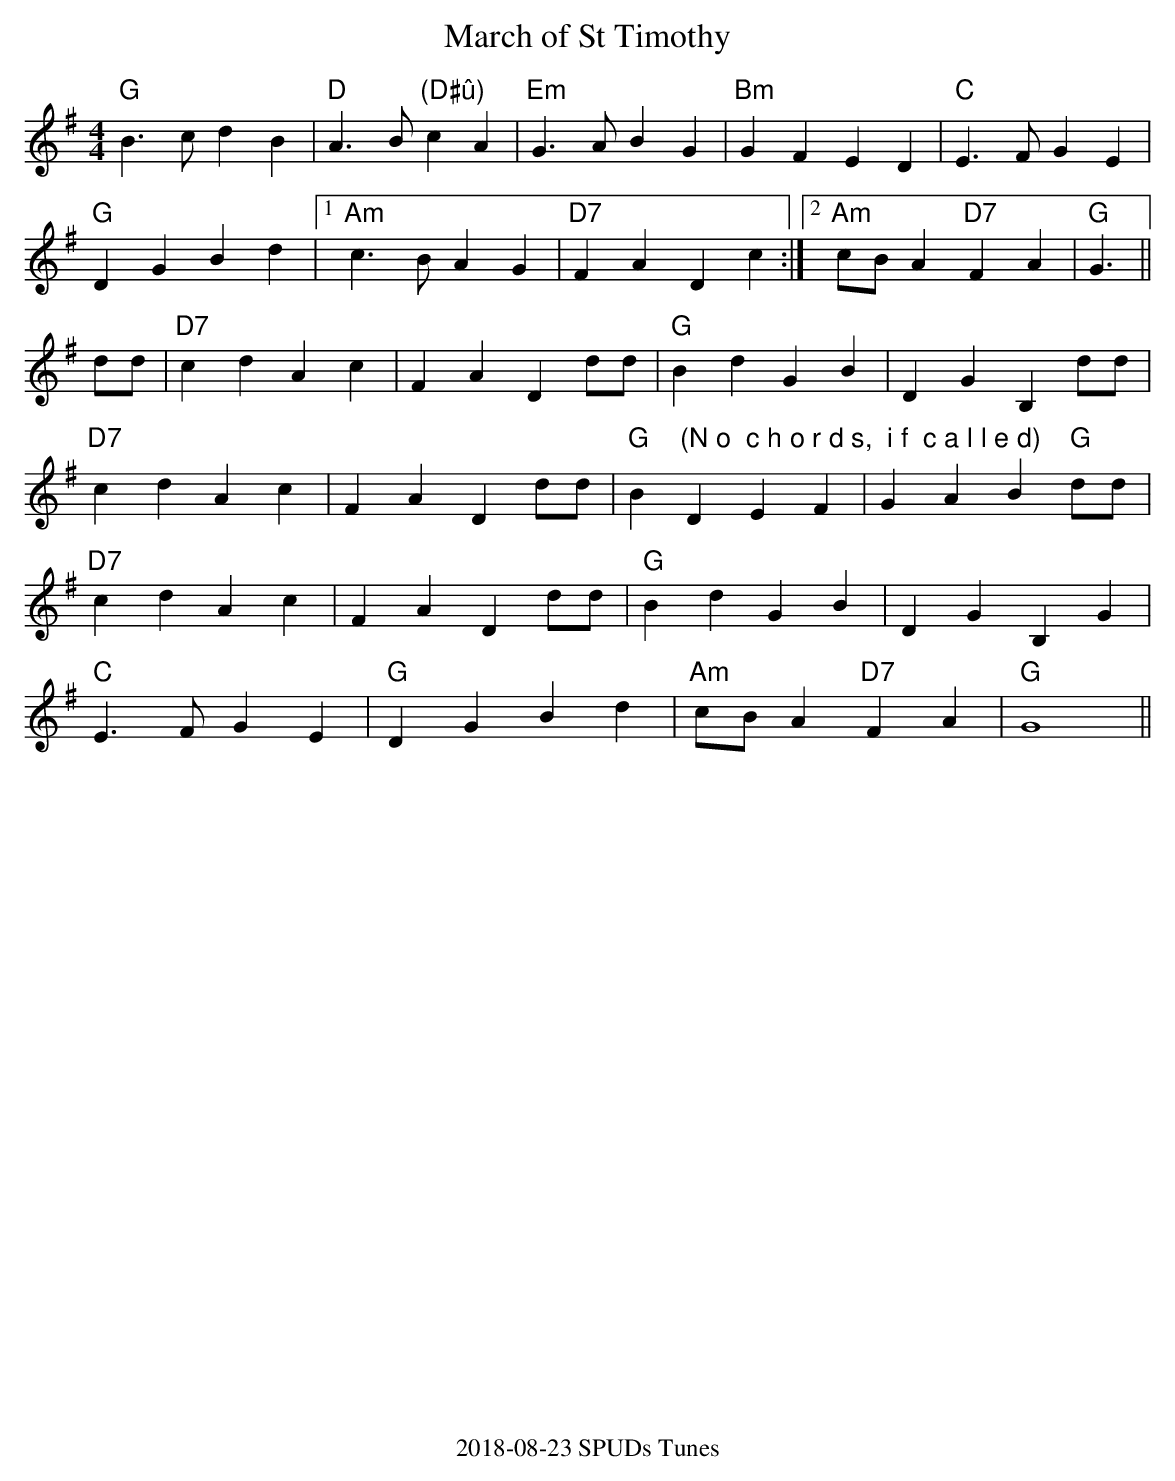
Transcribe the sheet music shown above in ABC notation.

X:1
T:March of St Timothy
M:4/4
L:1/4
K:G
"G"B>cdB|"D"A>B "(D#û)"cA|"Em"G>A BG|"Bm"GF ED|"C"E>FGE|
"G"DG Bd| [1"Am"c>B AG|"D7"FA Dc:|[2"Am"c/2B/2A "D7"FA|"G"G3/2 ||
d/2d/2|"D7"cd Ac|FA Dd/2d/2|"G"Bd GB|DG B,d/2d/2|
"D7"cd Ac|FA Dd/2d/2|"G"B"(N o  c h o r d s,  i f  c a l l e d)"D EF|GA B"G"d/2d/2|
"D7"cd Ac|FA Dd/2d/2|"G"Bd GB|DG B,G|
"C"E>F GE|"G"DG Bd|"Am"c/2B/2A "D7"FA|"G"G4||
